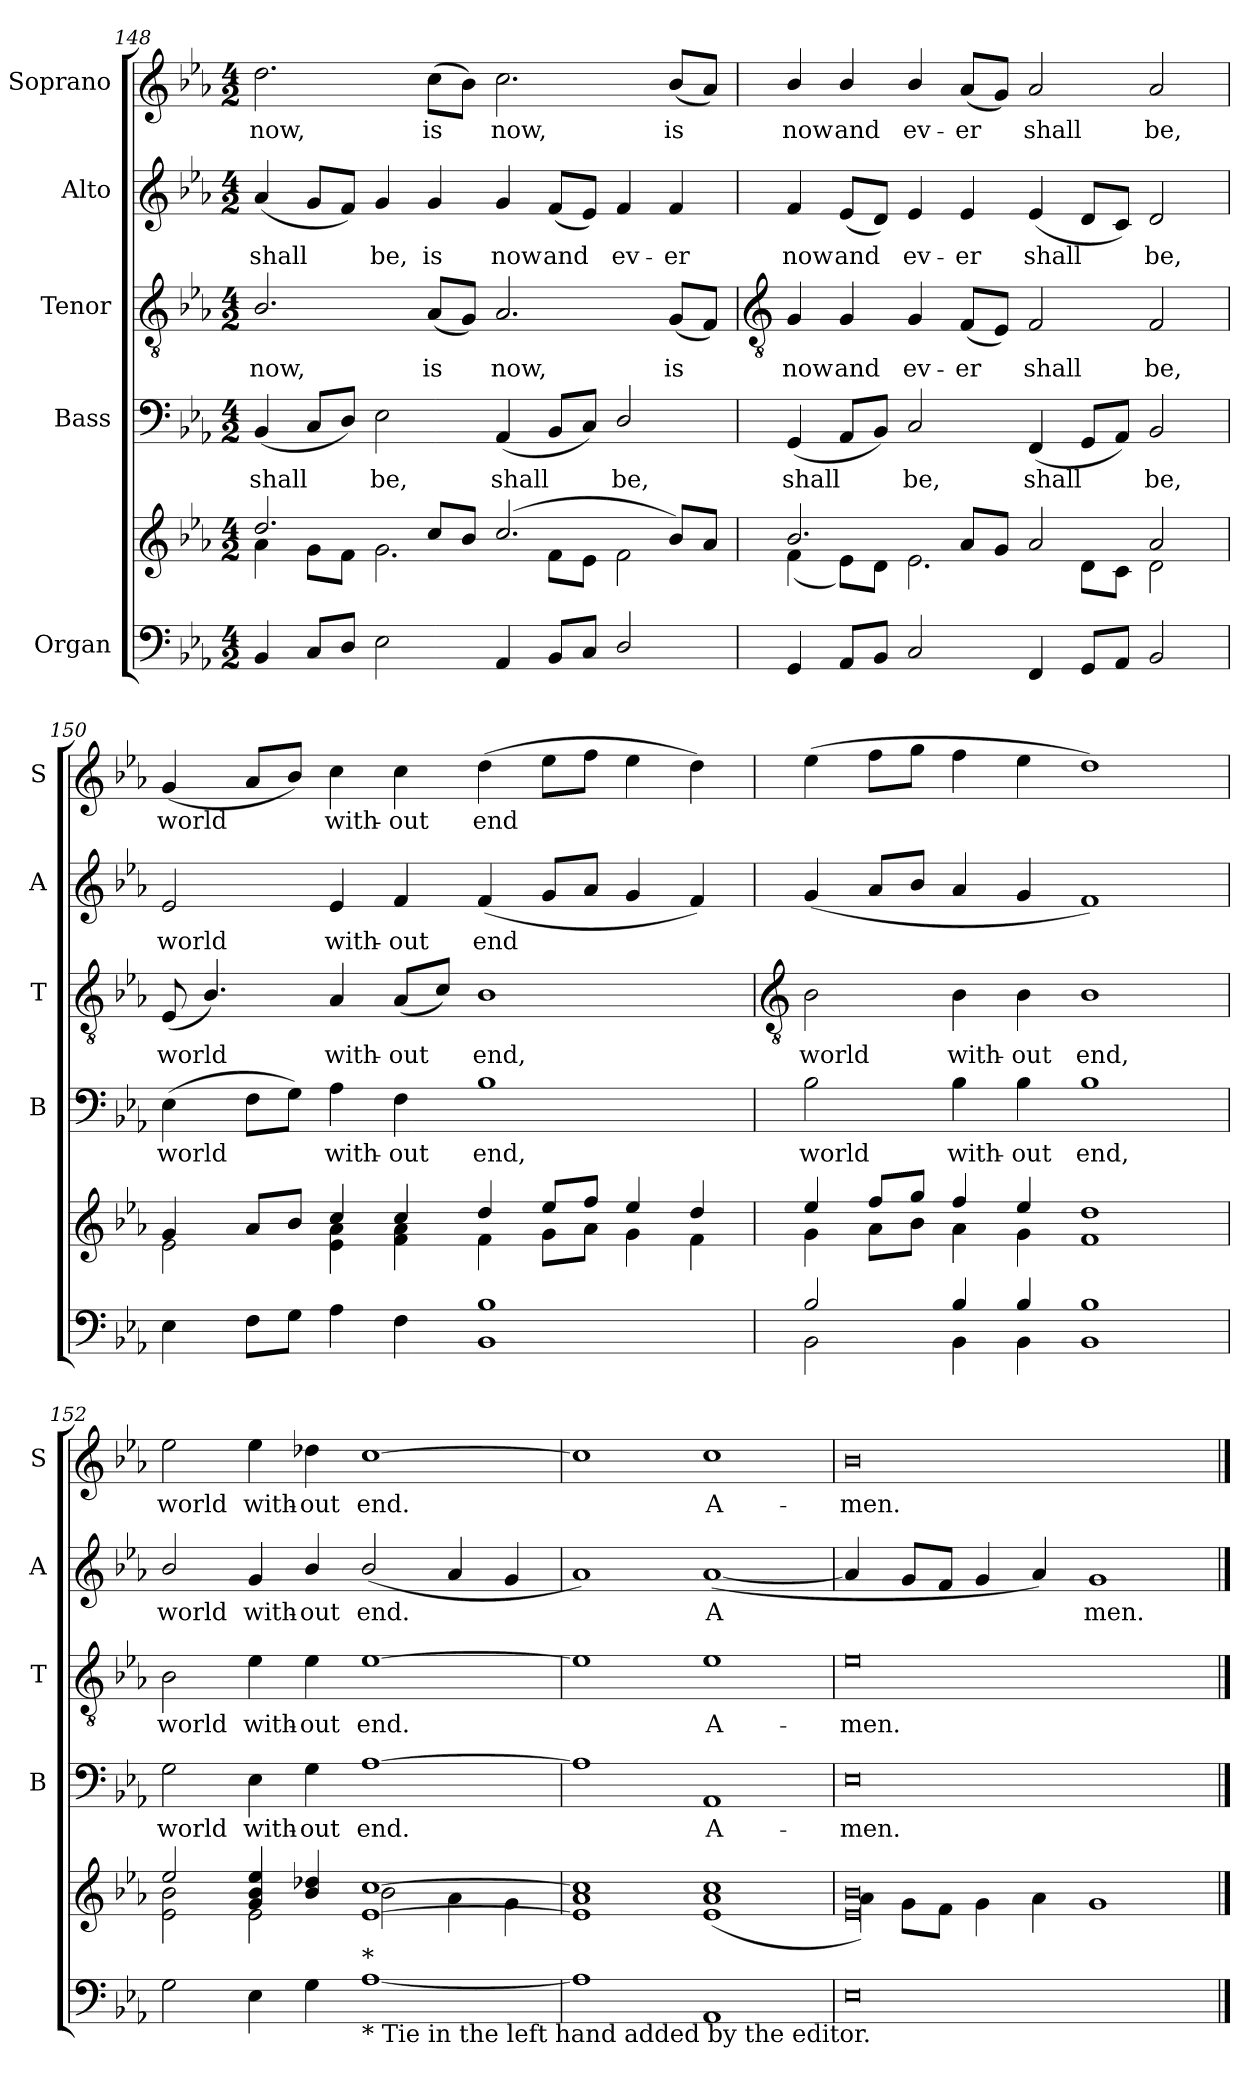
**kern	**kern	**kern	**text	**kern	**text	**kern	**text	**kern	**text
*part5	*part5	*part4	*part4	*part3	*part3	*part2	*part2	*part1	*part1
*staff6	*staff5	*staff4	*staff4	*staff3	*staff3	*staff2	*staff2	*staff1	*staff1
*I"Organ	*	*I"Bass	*	*I"Tenor	*	*I"Alto	*	*I"Soprano	*
*	*	*I'B	*	*I'T	*	*I'A	*	*I'S	*
*clefF4	*clefG2	*clefF4	*	*clefGv2	*	*clefG2	*	*clefG2	*
*k[b-e-a-]	*k[b-e-a-]	*k[b-e-a-]	*	*k[b-e-a-]	*	*k[b-e-a-]	*	*k[b-e-a-]	*
*E-:	*E-:	*E-:	*	*E-:	*	*E-:	*	*E-:	*
*M4/2	*M4/2	*M4/2	*	*M4/2	*	*M4/2	*	*M4/2	*
=148	=148	=148	=148	=148	=148	=148	=148	=148	=148
*^	*^	*	*	*	*	*	*	*	*
!	!	!	!	!	!LO:LY:b	!	!LO:LY:b	!	!LO:LY:b	!	!LO:LY:b
0ryy	4BB-/	2.dd/	4a-\	(<4BB-	shall	2.B-/	now,	(<4a-	shall	2.dd	now,
.	8C/L	.	8g\L	8CL	.	.	.	8gL	.	.	.
.	8D/J	.	8f\J	8DJ)	.	.	.	8fJ)	.	.	.
!	!	!	!	!	!LO:LY:b	!	!	!	!LO:LY:b	!	!
.	2E-\	.	2.g\	2E-	be,	.	.	4g	be,	.	.
!	!	!	!	!	!	!	!LO:LY:b	!	!LO:LY:b	!	!LO:LY:b
.	.	8cc/L	.	.	.	(<8A-L	is	4g	is	(>8ccL	is
.	.	8b-/J	.	.	.	8GJ)	.	.	.	8b-J)	.
!	!	!	!	!	!LO:LY:b	!	!LO:LY:b	!	!LO:LY:b	!	!LO:LY:b
.	4AA-/	(<2.cc/	.	(<4AA-	shall	2.A-	now,	4g	now	2.cc	now,
!	!	!	!	!	!	!	!	!	!LO:LY:b	!	!
.	8BB-/L	.	8f\L	8BB-L	.	.	.	(<8fL	and	.	.
.	8C/J	.	8e-\J	8CJ)	.	.	.	8e-J)	.	.	.
!	!	!	!	!	!LO:LY:b	!	!	!	!LO:LY:b	!	!
.	2D/	.	2f\	2D/	be,	.	.	4f	ev-	.	.
!	!	!	!	!	!	!	!LO:LY:b	!	!LO:LY:b	!	!LO:LY:b
.	.	8b-/L)	.	.	.	(<8GL	is	4f	-er	(<8b-L	is
.	.	8a-/J	.	.	.	8FJ)	.	.	.	8a-J)	.
!!LO:LB:g=z
=149	=149	=149	=149	=149	=149	=149	=149	=149	=149	=149	=149
*	*	*	*	*	*	*clefGv2	*	*	*	*	*
!	!	!	!	!	!LO:LY:b	!	!LO:LY:b	!	!LO:LY:b	!	!LO:LY:b
0ryy	4GG/	2.b-/	(<4f\	(<4GG	shall	4G	now	4f	now	4b-/	now
!	!	!	!	!	!	!	!LO:LY:b	!	!LO:LY:b	!	!LO:LY:b
.	8AA-/L	.	8e-\L)	8AA-L	.	4G	and	(<8e-L	and	4b-/	and
.	8BB-/J	.	8d\J	8BB-J)	.	.	.	8dJ)	.	.	.
!	!	!	!	!	!LO:LY:b	!	!LO:LY:b	!	!LO:LY:b	!	!LO:LY:b
.	2C/	.	2.e-\	2C	be,	4G	ev-	4e-	ev-	4b-/	ev-
!	!	!	!	!	!	!	!LO:LY:b	!	!LO:LY:b	!	!LO:LY:b
.	.	8a-/L	.	.	.	(<8FL	-er	4e-	-er	(<8a-L	-er
.	.	8g/J	.	.	.	8E-J)	.	.	.	8gJ)	.
!	!	!	!	!	!LO:LY:b	!	!LO:LY:b	!	!LO:LY:b	!	!LO:LY:b
.	4FF/	2a-/	.	(<4FF	shall	2F	shall	(<4e-	shall	2a-	shall
.	8GG/L	.	8d\L	8GGL	.	.	.	8dL	.	.	.
.	8AA-/J	.	8c\J	8AA-J)	.	.	.	8cJ)	.	.	.
!	!	!	!	!	!LO:LY:b	!	!LO:LY:b	!	!LO:LY:b	!	!LO:LY:b
.	2BB-/	2a-/	2d\	2BB-	be,	2F	be,	2d	be,	2a-	be,
=150	=150	=150	=150	=150	=150	=150	=150	=150	=150	=150	=150
!	!	!	!	!	!LO:LY:b	!	!LO:LY:b	!	!LO:LY:b	!	!LO:LY:b
0ryy	4E-\	4g/	2e-\	(>4E-	world	(<8E-	world	2e-	world	(<4g	world
.	.	.	.	.	.	4.B-/)	.	.	.	.	.
.	8F\L	8a-/L	.	8FL	.	.	.	.	.	8a-L	.
.	8G\J	8b-/J	.	8GJ)	.	.	.	.	.	8b-J)	.
!	!	!	!	!	!LO:LY:b	!	!LO:LY:b	!	!LO:LY:b	!	!LO:LY:b
.	4A-\	4cc/	4e-\ 4a-\	4A-	with-	4A-	with-	4e-	with-	4cc	with-
!	!	!	!	!	!LO:LY:b	!	!LO:LY:b	!	!LO:LY:b	!	!LO:LY:b
.	4F\	4cc/	4f\ 4a-\	4F	-out	(<8A-/L	-out	4f	-out	4cc	-out
.	.	.	.	.	.	8c/J)	.	.	.	.	.
!	!	!	!	!	!LO:LY:b	!	!LO:LY:b	!	!LO:LY:b	!	!LO:LY:b
.	1BB-\ 1B-\	4dd/	4f\	1B-	end,	1B-	end,	(<4f	end	(>4dd	end
.	.	8ee-/L	8g\L	.	.	.	.	8gL	.	8ee-L	.
.	.	8ff/J	8a-\J	.	.	.	.	8a-J	.	8ffJ	.
.	.	4ee-/	4g\	.	.	.	.	4g	.	4ee-	.
.	.	4dd/	4f\	.	.	.	.	4f)	.	4dd)	.
!!LO:LB:g=z
=151	=151	=151	=151	=151	=151	=151	=151	=151	=151	=151	=151
*	*	*	*	*	*	*clefGv2	*	*	*	*	*
!	!	!	!	!	!LO:LY:b	!	!LO:LY:b	!	!	!	!
2B-/	2BB-\	4ee-/	4g\	2B-	world	2B-	world	(<4g	.	(>4ee-	.
.	.	8ff/L	8a-\L	.	.	.	.	8a-L	.	8ffL	.
.	.	8gg/J	8b-\J	.	.	.	.	8b-J	.	8ggJ	.
!	!	!	!	!	!LO:LY:b	!	!LO:LY:b	!	!	!	!
4B-/	4BB-\	4ff/	4a-\	4B-	with-	4B-	with-	4a-	.	4ff	.
!	!	!	!	!	!LO:LY:b	!	!LO:LY:b	!	!	!	!
4B-/	4BB-\	4ee-/	4g\	4B-	-out	4B-	-out	4g	.	4ee-	.
!	!	!	!	!	!LO:LY:b	!	!LO:LY:b	!	!	!	!
1B-/	1BB-\	1dd/	1f\	1B-	end,	1B-	end,	1f)	.	1dd)	.
=152	=152	=152	=152	=152	=152	=152	=152	=152	=152	=152	=152
!	!	!	!	!	!LO:LY:b	!	!LO:LY:b	!	!LO:LY:b	!	!LO:LY:b
0ryy	2G\	2ee-/	2e-\ 2b-\	2G	world	2B-	world	2b-/	world	2ee-	world
!	!	!	!	!	!LO:LY:b	!	!LO:LY:b	!	!LO:LY:b	!	!LO:LY:b
.	4E-\	4g/ 4b-/ 4ee-/	2e-\	4E-	with-	4e-	with-	4g/	with-	4ee-	with-
!	!	!	!	!	!LO:LY:b	!	!LO:LY:b	!	!LO:LY:b	!	!LO:LY:b
.	4G\	4b-/ 4dd-X/	.	4G	-out	4e-	-out	4b-/	-out	4dd-X	-out
!	!LO:TX:b:t=* Tie in the left hand added by the editor.	!	!	!	!	!	!	!	!	!	!
!	!LO:TX:a:t=*	!	!	!	!	!	!	!	!	!	!
!	!	!	!	!	!LO:LY:b	!	!LO:LY:b	!	!LO:LY:b	!	!LO:LY:b
.	[1A-\	[1e-/ [1cc/	2b-\	[1A-	end.	[1e-	end.	(<2b-/	end.	[1cc	end.
.	.	.	4a-\	.	.	.	.	4a-	.	.	.
.	.	.	4g\	.	.	.	.	4g	.	.	.
=153	=153	=153	=153	=153	=153	=153	=153	=153	=153	=153	=153
0ryy	1A-\]	1e-/] 1cc/]	1a-\	1A-]	.	1e-]	.	1a-)	.	1cc]	.
!	!	!	!	!	!LO:LY:b	!	!LO:LY:b	!	!LO:LY:b	!	!LO:LY:b
.	1AA-\	1e-/ 1cc/	(<1a-\	1AA-	A-	1e-	A-	(<[1a-	A	1cc	A-
=154	=154	=154	=154	=154	=154	=154	=154	=154	=154	=154	=154
!	!	!	!	!	!LO:LY:b	!	!LO:LY:b	!	!	!	!LO:LY:b
0ryy	0E-\	0e-/ 0b-/	4a-\)	0E-	-men.	0e-	-men.	4a-]	.	0b-	-men.
.	.	.	8g\L	.	.	.	.	8gL	.	.	.
.	.	.	8f\J	.	.	.	.	8fJ	.	.	.
.	.	.	4g\	.	.	.	.	4g	.	.	.
.	.	.	4a-\	.	.	.	.	4a-)	.	.	.
!	!	!	!	!	!	!	!	!	!LO:LY:b	!	!
.	.	.	1g\	.	.	.	.	1g	men.	.	.
*v	*v	*	*	*	*	*	*	*	*	*	*
*	*v	*v	*	*	*	*	*	*	*	*
==	==	==	==	==	==	==	==	==	==
*-	*-	*-	*-	*-	*-	*-	*-	*-	*-
